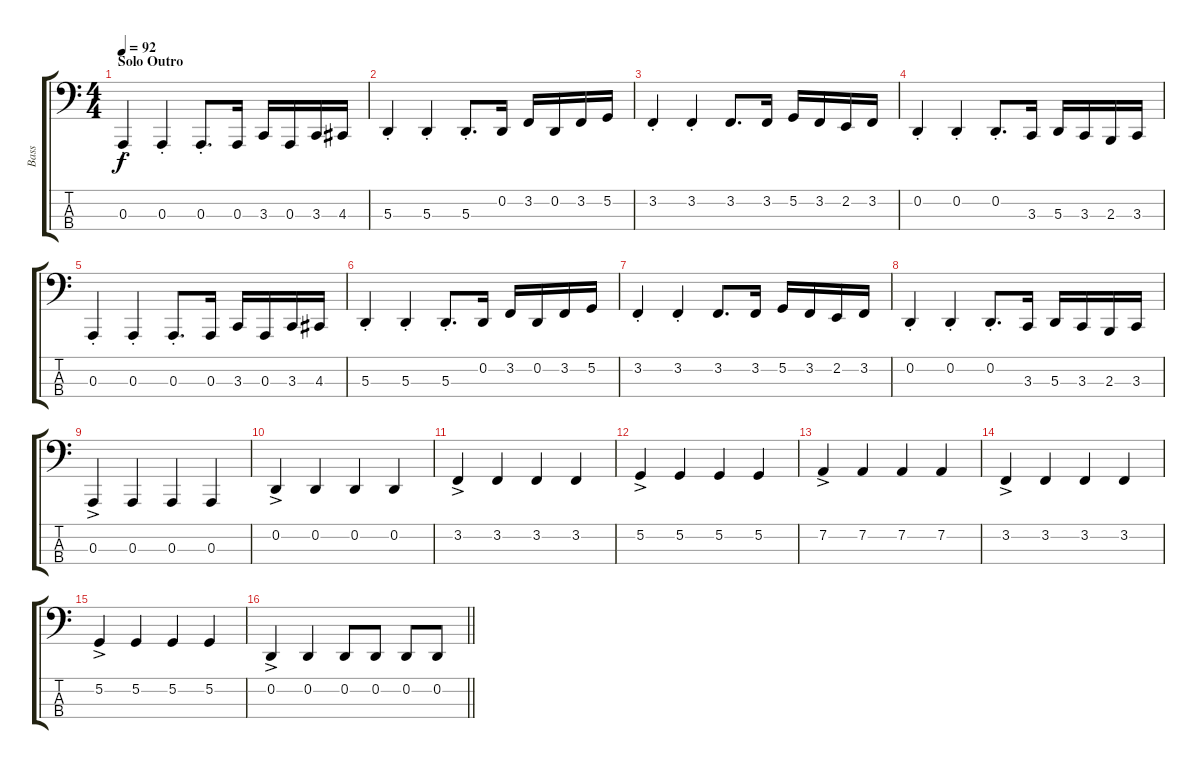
\track ("Bass" "Bass") {instrument lead2sawtooth}
\staff {score tabs}
\tuning (G2 D2 A1 E1) {hide}
\ts (4 4)
\section ("" "Solo Outro")
\tempo 92
\clef f4
\ks c
0.3{st}.4{dy f} 0.3{st}.4 0.3{st}.8{d} 0.3.16 3.3.16 0.3.16 3.3.16 4.3.16 |
5.3{st}.4 5.3{st}.4 5.3{st}.8{d} 0.2.16 3.2.16 0.2.16 3.2.16 5.2.16 |
3.2{st}.4 3.2{st}.4 3.2.8{d} 3.2.16 5.2.16 3.2.16 2.2.16 3.2.16 |
0.2{st}.4 0.2{st}.4 0.2{st}.8{d} 3.3.16 5.3.16 3.3.16 2.3.16 3.3.16 |
0.3{st}.4 0.3{st}.4 0.3{st}.8{d} 0.3.16 3.3.16 0.3.16 3.3.16 4.3.16 |
5.3{st}.4 5.3{st}.4 5.3{st}.8{d} 0.2.16 3.2.16 0.2.16 3.2.16 5.2.16 |
3.2{st}.4 3.2{st}.4 3.2.8{d} 3.2.16 5.2.16 3.2.16 2.2.16 3.2.16 |
0.2{st}.4 0.2{st}.4 0.2{st}.8{d} 3.3.16 5.3.16 3.3.16 2.3.16 3.3.16 |
0.3{ac}.4 0.3.4 0.3.4 0.3.4 |
0.2{ac}.4 0.2.4 0.2.4 0.2.4 |
3.2{ac}.4 3.2.4 3.2.4 3.2.4 |
5.2{ac}.4 5.2.4 5.2.4 5.2.4 |
7.2{ac}.4 7.2.4 7.2.4 7.2.4 |
3.2{ac}.4 3.2.4 3.2.4 3.2.4 |
5.2{ac}.4 5.2.4 5.2.4 5.2.4 |
\barLineRight lightlight
0.2{ac}.4 0.2.4 0.2.8 0.2.8 0.2.8 0.2.8
